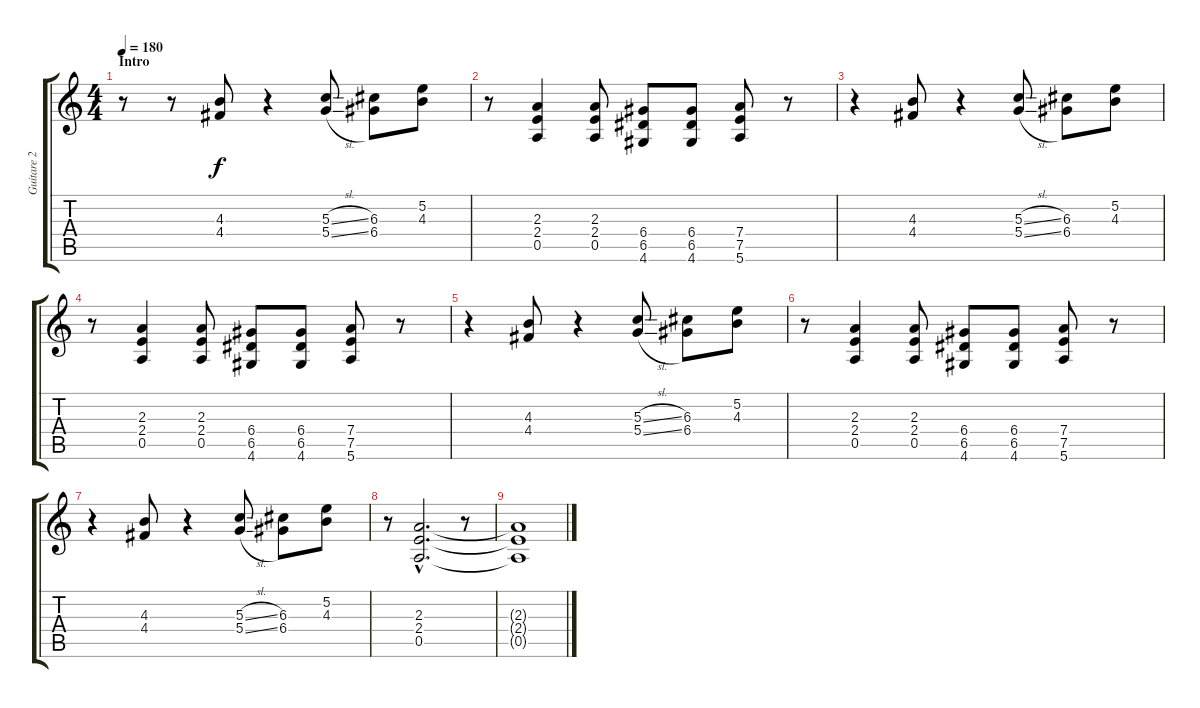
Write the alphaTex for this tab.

\track ("Guitare 2" "Guitare 2") {instrument electricguitarclean}
\staff {score tabs}
\tuning (E4 B3 G3 D3 A2 E2) {hide}
\ts (4 4)
\section ("" "Intro")
\tempo 180
\clef g2
\ks c
r.8{dy f instrument electricguitarclean} r.8 (4.3 4.4).8 r.4 (5.3{sl} 5.4{sl}).8 (6.3 6.4).8 (5.2 4.3).8 |
r.8 (2.3 2.4 0.5).4 (2.3 2.4 0.5).8 (6.4 6.5 4.6).8 (6.4 6.5 4.6).8 (7.4 7.5 5.6).8 r.8 |
r.4 (4.3 4.4).8 r.4 (5.3{sl} 5.4{sl}).8 (6.3 6.4).8 (5.2 4.3).8 |
r.8 (2.3 2.4 0.5).4 (2.3 2.4 0.5).8 (6.4 6.5 4.6).8 (6.4 6.5 4.6).8 (7.4 7.5 5.6).8 r.8 |
r.4 (4.3 4.4).8 r.4 (5.3{sl} 5.4{sl}).8 (6.3 6.4).8 (5.2 4.3).8 |
r.8 (2.3 2.4 0.5).4 (2.3 2.4 0.5).8 (6.4 6.5 4.6).8 (6.4 6.5 4.6).8 (7.4 7.5 5.6).8 r.8 |
r.4 (4.3 4.4).8 r.4 (5.3{sl} 5.4{sl}).8 (6.3 6.4).8 (5.2 4.3).8 |
r.8 (2.3{hac} 2.4{hac} 0.5{hac}).2{d} r.8 |
(2.3{t} 2.4{t} 0.5{t}).1
